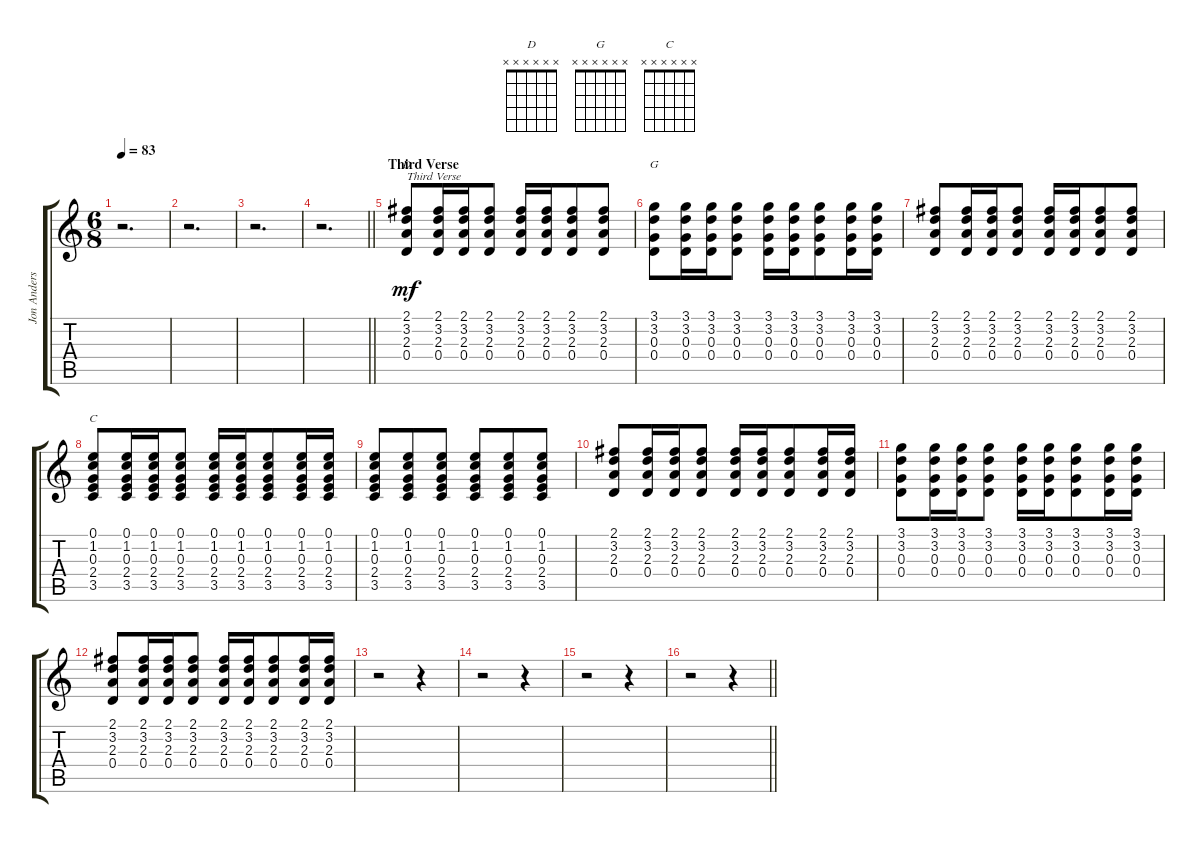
\track ("Jon Anderson" "Jon Anders") {instrument acousticguitarsteel}
\staff {score tabs}
\tuning (E4 B3 G3 D3 A2 E2) {hide}
\chord ("D" x x x x x x) {firstfret 0}
\chord ("G" x x x x x x) {firstfret 0}
\chord ("C" x x x x x x) {firstfret 0}
\ts (6 8)
\tempo 83
\clef g2
\ks c
r.2{d dy mf} |
r.2{d} |
r.2{d} |
\barLineRight lightlight
r.2{d} |
\section ("" "Third Verse")
(2.1 3.2 2.3 0.4).8{ch "D" txt "Third Verse"} (2.1 3.2 2.3 0.4).16 (2.1 3.2 2.3 0.4).16 (2.1 3.2 2.3 0.4).8 (2.1 3.2 2.3 0.4).16 (2.1 3.2 2.3 0.4).16 (2.1 3.2 2.3 0.4).8 (2.1 3.2 2.3 0.4).8 |
(3.1 3.2 0.3 0.4).8{ch "G"} (3.1 3.2 0.3 0.4).16 (3.1 3.2 0.3 0.4).16 (3.1 3.2 0.3 0.4).8 (3.1 3.2 0.3 0.4).16 (3.1 3.2 0.3 0.4).16 (3.1 3.2 0.3 0.4).8 (3.1 3.2 0.3 0.4).16 (3.1 3.2 0.3 0.4).16 |
(2.1 3.2 2.3 0.4).8 (2.1 3.2 2.3 0.4).16 (2.1 3.2 2.3 0.4).16 (2.1 3.2 2.3 0.4).8 (2.1 3.2 2.3 0.4).16 (2.1 3.2 2.3 0.4).16 (2.1 3.2 2.3 0.4).8 (2.1 3.2 2.3 0.4).8 |
(0.1 1.2 0.3 2.4 3.5).8{ch "C"} (0.1 1.2 0.3 2.4 3.5).16 (0.1 1.2 0.3 2.4 3.5).16 (0.1 1.2 0.3 2.4 3.5).8 (0.1 1.2 0.3 2.4 3.5).16 (0.1 1.2 0.3 2.4 3.5).16 (0.1 1.2 0.3 2.4 3.5).8 (0.1 1.2 0.3 2.4 3.5).16 (0.1 1.2 0.3 2.4 3.5).16 |
(0.1 1.2 0.3 2.4 3.5).8 (0.1 1.2 0.3 2.4 3.5).8 (0.1 1.2 0.3 2.4 3.5).8 (0.1 1.2 0.3 2.4 3.5).8 (0.1 1.2 0.3 2.4 3.5).8 (0.1 1.2 0.3 2.4 3.5).8 |
(2.1 3.2 2.3 0.4).8 (2.1 3.2 2.3 0.4).16 (2.1 3.2 2.3 0.4).16 (2.1 3.2 2.3 0.4).8 (2.1 3.2 2.3 0.4).16 (2.1 3.2 2.3 0.4).16 (2.1 3.2 2.3 0.4).8 (2.1 3.2 2.3 0.4).16 (2.1 3.2 2.3 0.4).16 |
(3.1 3.2 0.3 0.4).8 (3.1 3.2 0.3 0.4).16 (3.1 3.2 0.3 0.4).16 (3.1 3.2 0.3 0.4).8 (3.1 3.2 0.3 0.4).16 (3.1 3.2 0.3 0.4).16 (3.1 3.2 0.3 0.4).8 (3.1 3.2 0.3 0.4).16 (3.1 3.2 0.3 0.4).16 |
(2.1 3.2 2.3 0.4).8 (2.1 3.2 2.3 0.4).16 (2.1 3.2 2.3 0.4).16 (2.1 3.2 2.3 0.4).8 (2.1 3.2 2.3 0.4).16 (2.1 3.2 2.3 0.4).16 (2.1 3.2 2.3 0.4).8 (2.1 3.2 2.3 0.4).16 (2.1 3.2 2.3 0.4).16 |
r.2 r.4 |
r.2 r.4 |
r.2 r.4 |
\barLineRight lightlight
r.2 r.4
